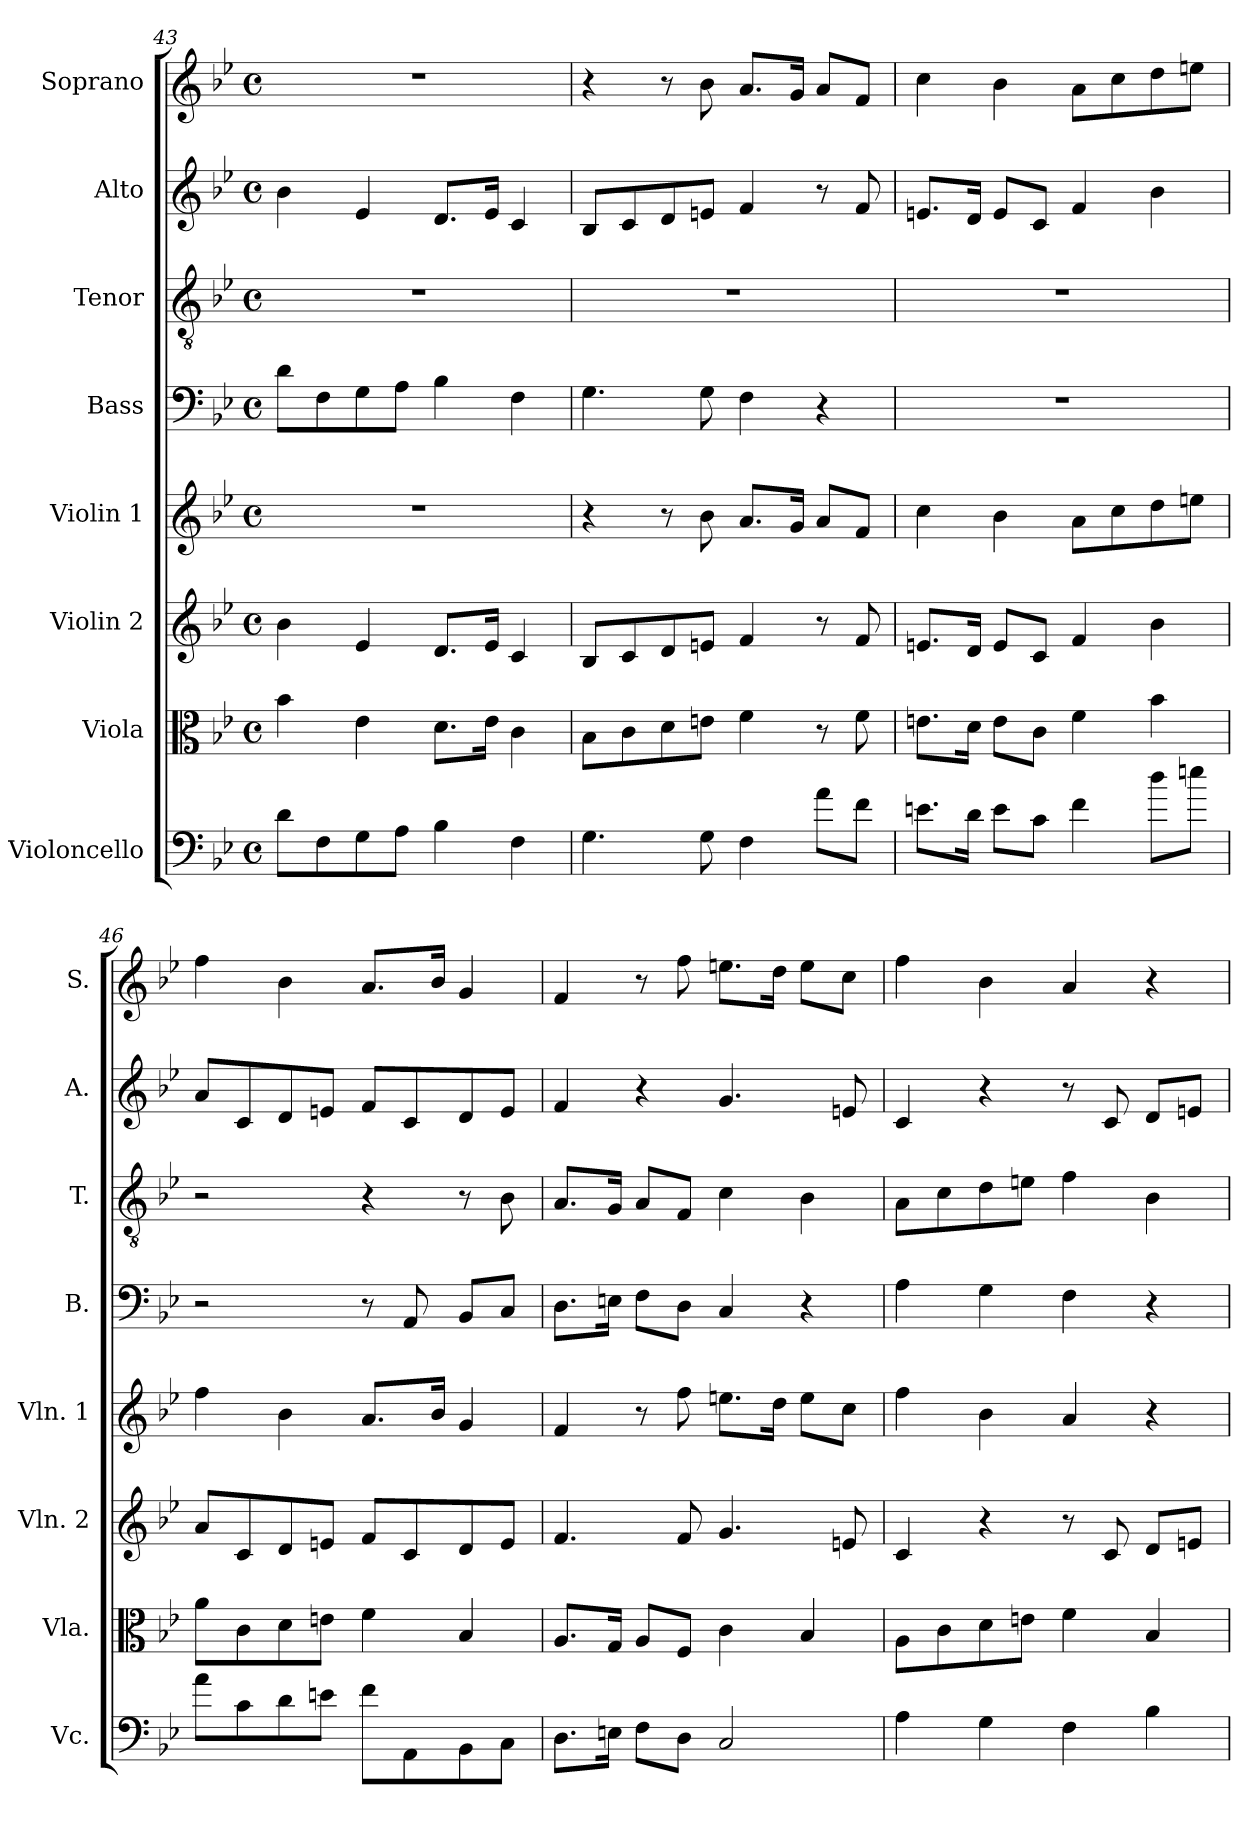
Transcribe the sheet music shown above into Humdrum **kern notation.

**kern	**kern	**kern	**kern	**kern	**kern	**kern	**kern
*part8	*part7	*part6	*part5	*part4	*part3	*part2	*part1
*staff8	*staff7	*staff6	*staff5	*staff4	*staff3	*staff2	*staff1
*I"Violoncello	*I"Viola	*I"Violin 2	*I"Violin 1	*I"Bass	*I"Tenor	*I"Alto	*I"Soprano
*I'Vc.	*I'Vla.	*I'Vln. 2	*I'Vln. 1	*I'B.	*I'T.	*I'A.	*I'S.
!!LO:PB:g=z
*clefF4	*clefC3	*clefG2	*clefG2	*clefF4	*clefGv2	*clefG2	*clefG2
*	*	*	*	*	*ITrd7c12	*	*
*k[b-e-]	*k[b-e-]	*k[b-e-]	*k[b-e-]	*k[b-e-]	*k[b-e-]	*k[b-e-]	*k[b-e-]
*B-:	*B-:	*B-:	*B-:	*B-:	*B-:	*B-:	*B-:
*M4/4	*M4/4	*M4/4	*M4/4	*M4/4	*M4/4	*M4/4	*M4/4
*met(c)	*met(c)	*met(c)	*met(c)	*met(c)	*met(c)	*met(c)	*met(c)
=43	=43	=43	=43	=43	=43	=43	=43
8di\L	4b-i\	4b-i\	1r	8di\L	1r	4b-i\	1r
8Fi\	.	.	.	8Fi\	.	.	.
8Gi\	4e-i\	4e-i/	.	8Gi\	.	4e-i/	.
8Ai\J	.	.	.	8Ai\J	.	.	.
4B-i\	8.di\L	8.di/L	.	4B-i\	.	8.di/L	.
.	16e-i\Jk	16e-i/Jk	.	.	.	16e-i/Jk	.
4Fi\	4ci\	4ci/	.	4Fi\	.	4ci/	.
=44	=44	=44	=44	=44	=44	=44	=44
4.Gi\	8B-i\L	8B-i/L	4r	4.Gi\	1r	8B-i/L	4r
.	8ci\	8ci/	.	.	.	8ci/	.
.	8di\	8di/	8r	.	.	8di/	8r
8Gi\	8eni\J	8eni/J	8b-i\	8Gi\	.	8eni/J	8b-i\
4Fi\	4fi\	4fi/	8.ai/L	4Fi\	.	4fi/	8.ai/L
.	.	.	16gi/Jk	.	.	.	16gi/Jk
8ai\L	8r	8r	8ai/L	4r	.	8r	8ai/L
8fi\J	8fi\	8fi/	8fi/J	.	.	8fi/	8fi/J
=45	=45	=45	=45	=45	=45	=45	=45
8.eni\L	8.eni\L	8.eni/L	4cci\	1r	1r	8.eni/L	4cci\
16di\Jk	16di\Jk	16di/Jk	.	.	.	16di/Jk	.
8ei\L	8ei\L	8ei/L	4b-i\	.	.	8ei/L	4b-i\
8ci\J	8ci\J	8ci/J	.	.	.	8ci/J	.
4fi\	4fi\	4fi/	8ai\L	.	.	4fi/	8ai\L
.	.	.	8cci\	.	.	.	8cci\
8ddi\L	4b-i\	4b-i\	8ddi\	.	.	4b-i\	8ddi\
8eeni\J	.	.	8eeni\J	.	.	.	8eeni\J
=46	=46	=46	=46	=46	=46	=46	=46
8ai\L	8ai\L	8ai/L	4ffi\	2r	2r	8ai/L	4ffi\
8ci\	8ci\	8ci/	.	.	.	8ci/	.
8di\	8di\	8di/	4b-i\	.	.	8di/	4b-i\
8eni\J	8eni\J	8eni/J	.	.	.	8eni/J	.
8fi\L	4fi\	8fi/L	8.ai/L	8r	4r	8fi/L	8.ai/L
8AAi\	.	8ci/	.	8AAi/	.	8ci/	.
.	.	.	16b-i/Jk	.	.	.	16b-i/Jk
8BB-i\	4B-i/	8di/	4gi/	8BB-i/L	8r	8di/	4gi/
8Ci\J	.	8ei/J	.	8Ci/J	8BB-i\	8ei/J	.
=47	=47	=47	=47	=47	=47	=47	=47
8.Di\L	8.Ai/L	4.fi/	4fi/	8.Di\L	8.AAi/L	4fi/	4fi/
16Eni\Jk	16Gi/Jk	.	.	16Eni\Jk	16GGi/Jk	.	.
8Fi\L	8Ai/L	.	8r	8Fi\L	8AAi/L	4r	8r
8Di\J	8Fi/J	8fi/	8ffi\	8Di\J	8FFi/J	.	8ffi\
2Ci/	4ci\	4.gi/	8.eeni\L	4Ci/	4Ci\	4.gi/	8.eeni\L
.	.	.	16ddi\Jk	.	.	.	16ddi\Jk
.	4B-i/	.	8eei\L	4r	4BB-i\	.	8eei\L
.	.	8eni/	8cci\J	.	.	8eni/	8cci\J
=48	=48	=48	=48	=48	=48	=48	=48
4Ai\	8Ai\L	4ci/	4ffi\	4Ai\	8AAi\L	4ci/	4ffi\
.	8ci\	.	.	.	8Ci\	.	.
4Gi\	8di\	4r	4b-i\	4Gi\	8Di\	4r	4b-i\
.	8eni\J	.	.	.	8Eni\J	.	.
4Fi\	4fi\	8r	4ai/	4Fi\	4Fi\	8r	4ai/
.	.	8ci/	.	.	.	8ci/	.
4B-i\	4B-i/	8di/L	4r	4r	4BB-i\	8di/L	4r
.	.	8eni/J	.	.	.	8eni/J	.
=	=	=	=	=	=	=	=
*-	*-	*-	*-	*-	*-	*-	*-
